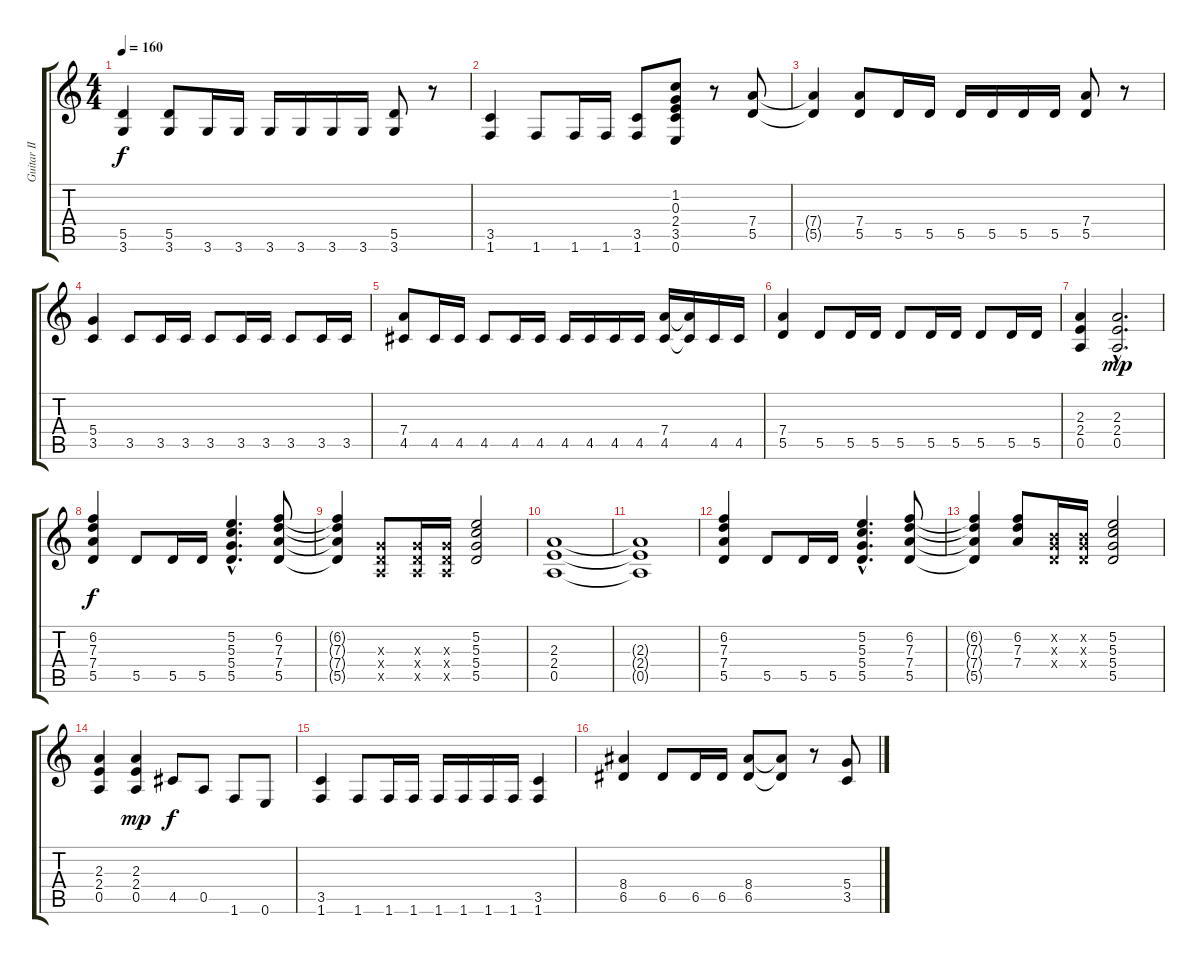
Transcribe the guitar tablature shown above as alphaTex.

\track ("Guitar II" "Guitar II") {instrument distortionguitar}
\staff {score tabs}
\tuning (E4 B3 G3 D3 A2 E2) {hide}
\ts (4 4)
\tempo 160
\clef g2
\ks c
(5.5{t} 3.6{t}).4{dy f} (5.5 3.6).8 3.6.16 3.6.16 3.6.16 3.6.16 3.6.16 3.6.16 (5.5 3.6).8 r.8 |
(3.5 1.6).4 1.6.8 1.6.16 1.6.16 (3.5 1.6).8 (1.2 0.3 2.4 3.5 0.6).8 r.8 (7.4 5.5).8 |
(7.4{t} 5.5{t}).4 (7.4 5.5).8 5.5.16 5.5.16 5.5.16 5.5.16 5.5.16 5.5.16 (7.4 5.5).8 r.8 |
(5.4 3.5).4 3.5.8 3.5.16 3.5.16 3.5.8 3.5.16 3.5.16 3.5.8 3.5.16 3.5.16 |
(7.4 4.5).8 4.5.16 4.5.16 4.5.8 4.5.16 4.5.16 4.5.16 4.5.16 4.5.16 4.5.16 (7.4 4.5).16 (7.4{t} 4.5{t}).16 4.5.16 4.5.16 |
(7.4 5.5).4 5.5.8 5.5.16 5.5.16 5.5.8 5.5.16 5.5.16 5.5.8 5.5.16 5.5.16 |
(2.3 2.4 0.5).4 (2.3{hac} 2.4{hac} 0.5{hac}).2{d dy mp} |
(6.2 7.3 7.4 5.5).4{dy f} 5.5.8 5.5.16 5.5.16 (5.2{hac} 5.3{hac} 5.4{hac} 5.5{hac}).4{d} (6.2 7.3 7.4 5.5).8 |
(6.2{t} 7.3{t} 7.4{t} 5.5{t}).4 (0.3{x} 0.4{x} 0.5{x}).8 (0.3{x} 0.4{x} 0.5{x}).16 (0.3{x} 0.4{x} 0.5{x}).16 (5.2 5.3 5.4 5.5).2 |
(2.3 2.4 0.5).1 |
(2.3{t} 2.4{t} 0.5{t}).1 |
(6.2 7.3 7.4 5.5).4 5.5.8 5.5.16 5.5.16 (5.2{hac} 5.3{hac} 5.4{hac} 5.5{hac}).4{d} (6.2 7.3 7.4 5.5).8 |
(6.2{t} 7.3{t} 7.4{t} 5.5{t}).4 (6.2 7.3 7.4).8 (0.2{x} 0.3{x} 0.4{x}).16 (0.2{x} 0.3{x} 0.4{x}).16 (5.2 5.3 5.4 5.5).2 |
(2.3 2.4 0.5).4 (2.3 2.4 0.5).4{dy mp} 4.5.8{dy f} 0.5.8 1.6.8 0.6.8 |
(3.5 1.6).4 1.6.8 1.6.16 1.6.16 1.6.16 1.6.16 1.6.16 1.6.16 (3.5 1.6).4 |
(8.4 6.5).4 6.5.8 6.5.16 6.5.16 (8.4 6.5).8 (8.4{t} 6.5{t}).8 r.8 (5.4 3.5).8
